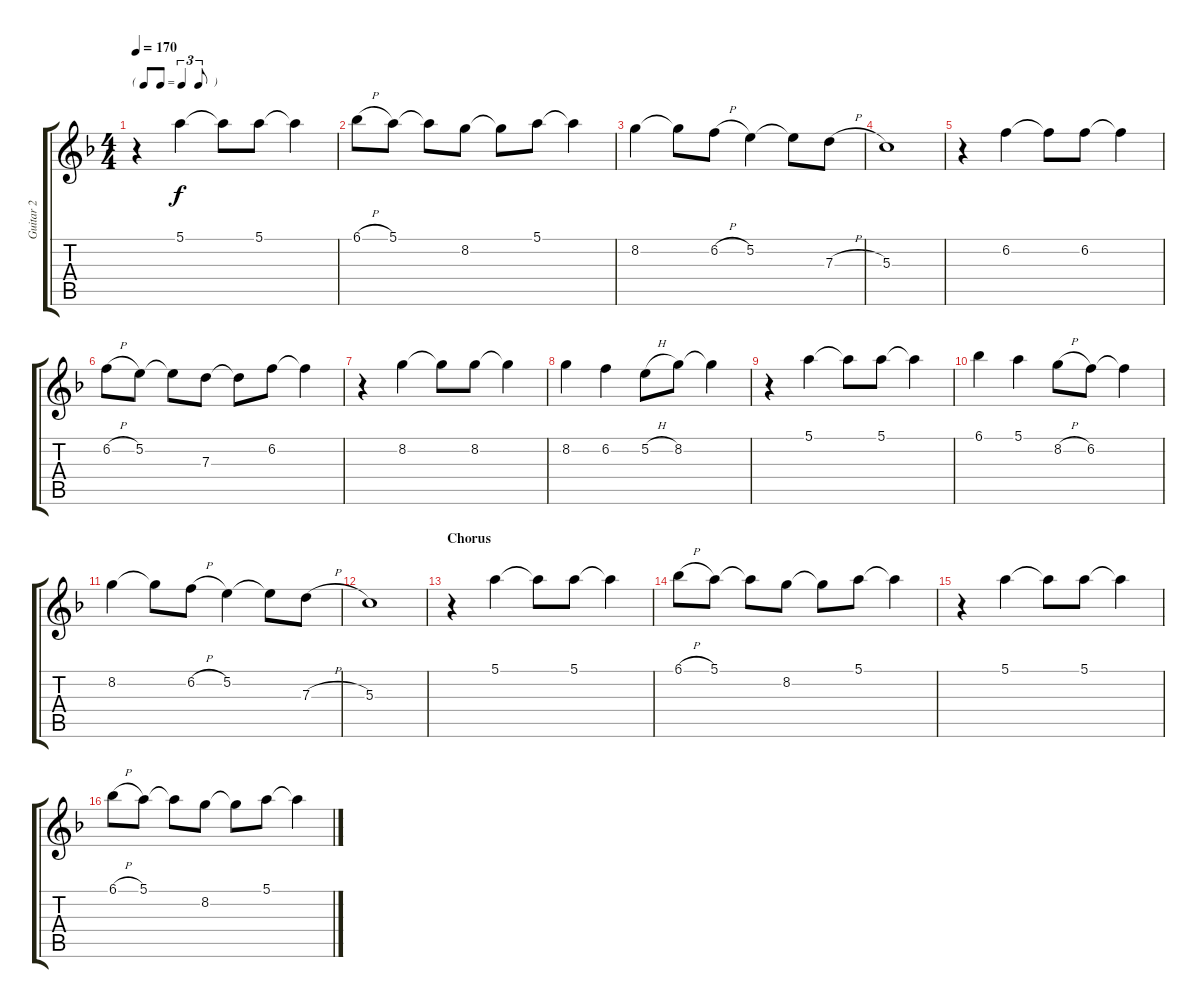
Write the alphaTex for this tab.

\track ("Guitar 2" "Guitar 2") {instrument electricguitarclean}
\staff {score tabs}
\tuning (E4 B3 G3 D3 A2 E2) {hide}
\ts (4 4)
\tf triplet8th
\tempo 170
\clef g2
\ks f
r.4{dy f} 5.1.4 5.1{t}.8 5.1.8 5.1{t}.4 |
6.1{h}.8 5.1.8 5.1{t}.8 8.2.8 8.2{t}.8 5.1.8 5.1{t}.4 |
8.2.4 8.2{t}.8 6.2{h}.8 5.2.4 5.2{t}.8 7.3{h}.8 |
5.3.1 |
r.4 6.2.4 6.2{t}.8 6.2.8 6.2{t}.4 |
6.2{h}.8 5.2.8 5.2{t}.8 7.3.8 7.3{t}.8 6.2.8 6.2{t}.4 |
r.4 8.2.4 8.2{t}.8 8.2.8 8.2{t}.4 |
8.2.4 6.2.4 5.2{h}.8 8.2.8 8.2{t}.4 |
r.4 5.1.4 5.1{t}.8 5.1.8 5.1{t}.4 |
6.1.4 5.1.4 8.2{h}.8 6.2.8 6.2{t}.4 |
8.2.4 8.2{t}.8 6.2{h}.8 5.2.4 5.2{t}.8 7.3{h}.8 |
5.3.1 |
\section ("" "Chorus")
r.4 5.1.4 5.1{t}.8 5.1.8 5.1{t}.4 |
6.1{h}.8 5.1.8 5.1{t}.8 8.2.8 8.2{t}.8 5.1.8 5.1{t}.4 |
r.4 5.1.4 5.1{t}.8 5.1.8 5.1{t}.4 |
6.1{h}.8 5.1.8 5.1{t}.8 8.2.8 8.2{t}.8 5.1.8 5.1{t}.4
